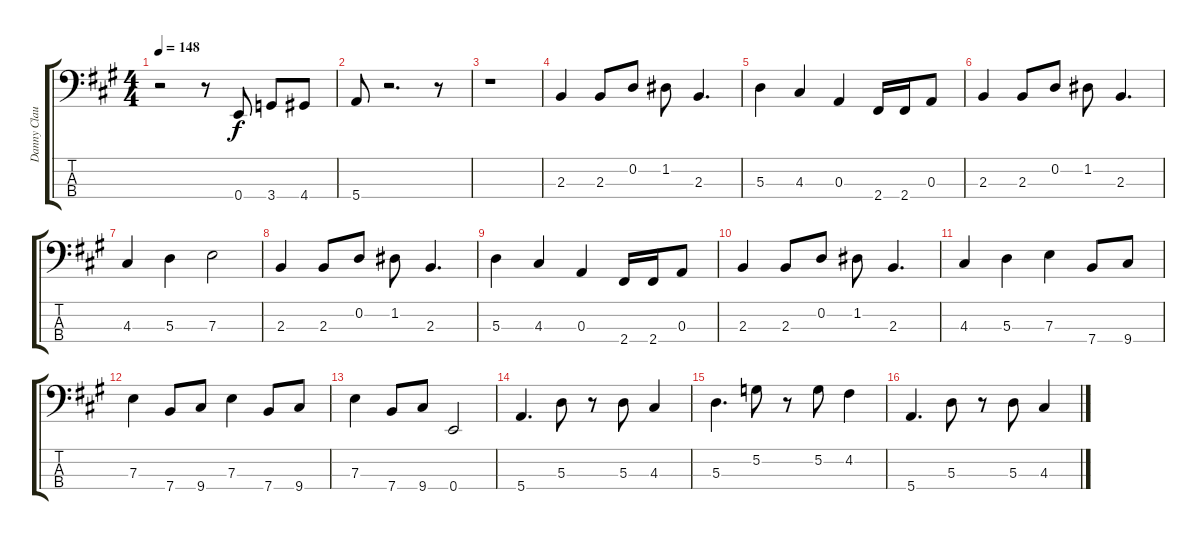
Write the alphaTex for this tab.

\track ("Danny Clausman Bass" "Danny Clau") {instrument electricbassfinger}
\staff {score tabs}
\tuning (G2 D2 A1 E1) {hide}
\ts (4 4)
\tempo 148
\clef f4
\ks a
r.2{dy f} r.8 0.4.8 3.4.8 4.4.8 |
5.4.8 r.2{d} r.8 |
r.1 |
2.3.4 2.3.8 0.2.8 1.2.8 2.3.4{d} |
5.3.4 4.3.4 0.3.4 2.4.16 2.4.16 0.3.8 |
2.3.4 2.3.8 0.2.8 1.2.8 2.3.4{d} |
4.3.4 5.3.4 7.3.2 |
2.3.4 2.3.8 0.2.8 1.2.8 2.3.4{d} |
5.3.4 4.3.4 0.3.4 2.4.16 2.4.16 0.3.8 |
2.3.4 2.3.8 0.2.8 1.2.8 2.3.4{d} |
4.3.4 5.3.4 7.3.4 7.4.8 9.4.8 |
7.3.4 7.4.8 9.4.8 7.3.4 7.4.8 9.4.8 |
7.3.4 7.4.8 9.4.8 0.4.2 |
5.4.4{d} 5.3.8 r.8 5.3.8 4.3.4 |
5.3.4{d} 5.2.8 r.8 5.2.8 4.2.4 |
5.4.4{d} 5.3.8 r.8 5.3.8 4.3.4
